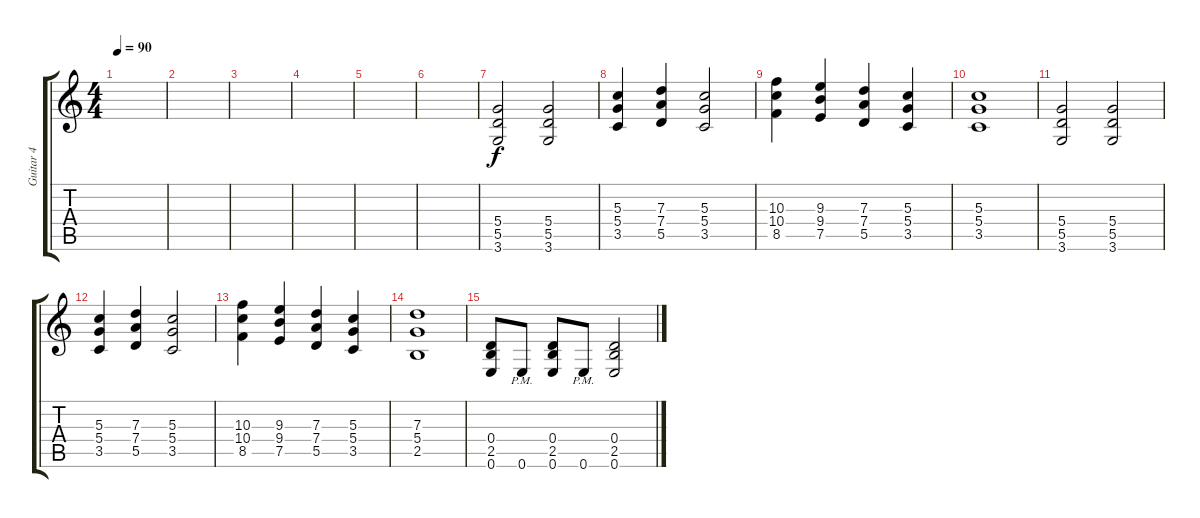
\track ("Guitar 4" "Guitar 4") {instrument distortionguitar}
\staff {score tabs}
\tuning (E4 B3 G3 D3 A2 E2) {hide}
\ts (4 4)
\tempo 90
\clef g2
\ks c
|
|
|
|
|
|
(5.4 5.5 3.6).2 (5.4 5.5 3.6).2 |
(5.3 5.4 3.5).4 (7.3 7.4 5.5).4 (5.3 5.4 3.5).2 |
(10.3 10.4 8.5).4 (9.3 9.4 7.5).4 (7.3 7.4 5.5).4 (5.3 5.4 3.5).4 |
(5.3 5.4 3.5).1 |
(5.4 5.5 3.6).2 (5.4 5.5 3.6).2 |
(5.3 5.4 3.5).4 (7.3 7.4 5.5).4 (5.3 5.4 3.5).2 |
(10.3 10.4 8.5).4 (9.3 9.4 7.5).4 (7.3 7.4 5.5).4 (5.3 5.4 3.5).4 |
(7.3 5.4 2.5).1 |
(0.4 2.5 0.6).8 0.6{pm}.8 (0.4 2.5 0.6).8 0.6{pm}.8 (0.4 2.5 0.6).2
